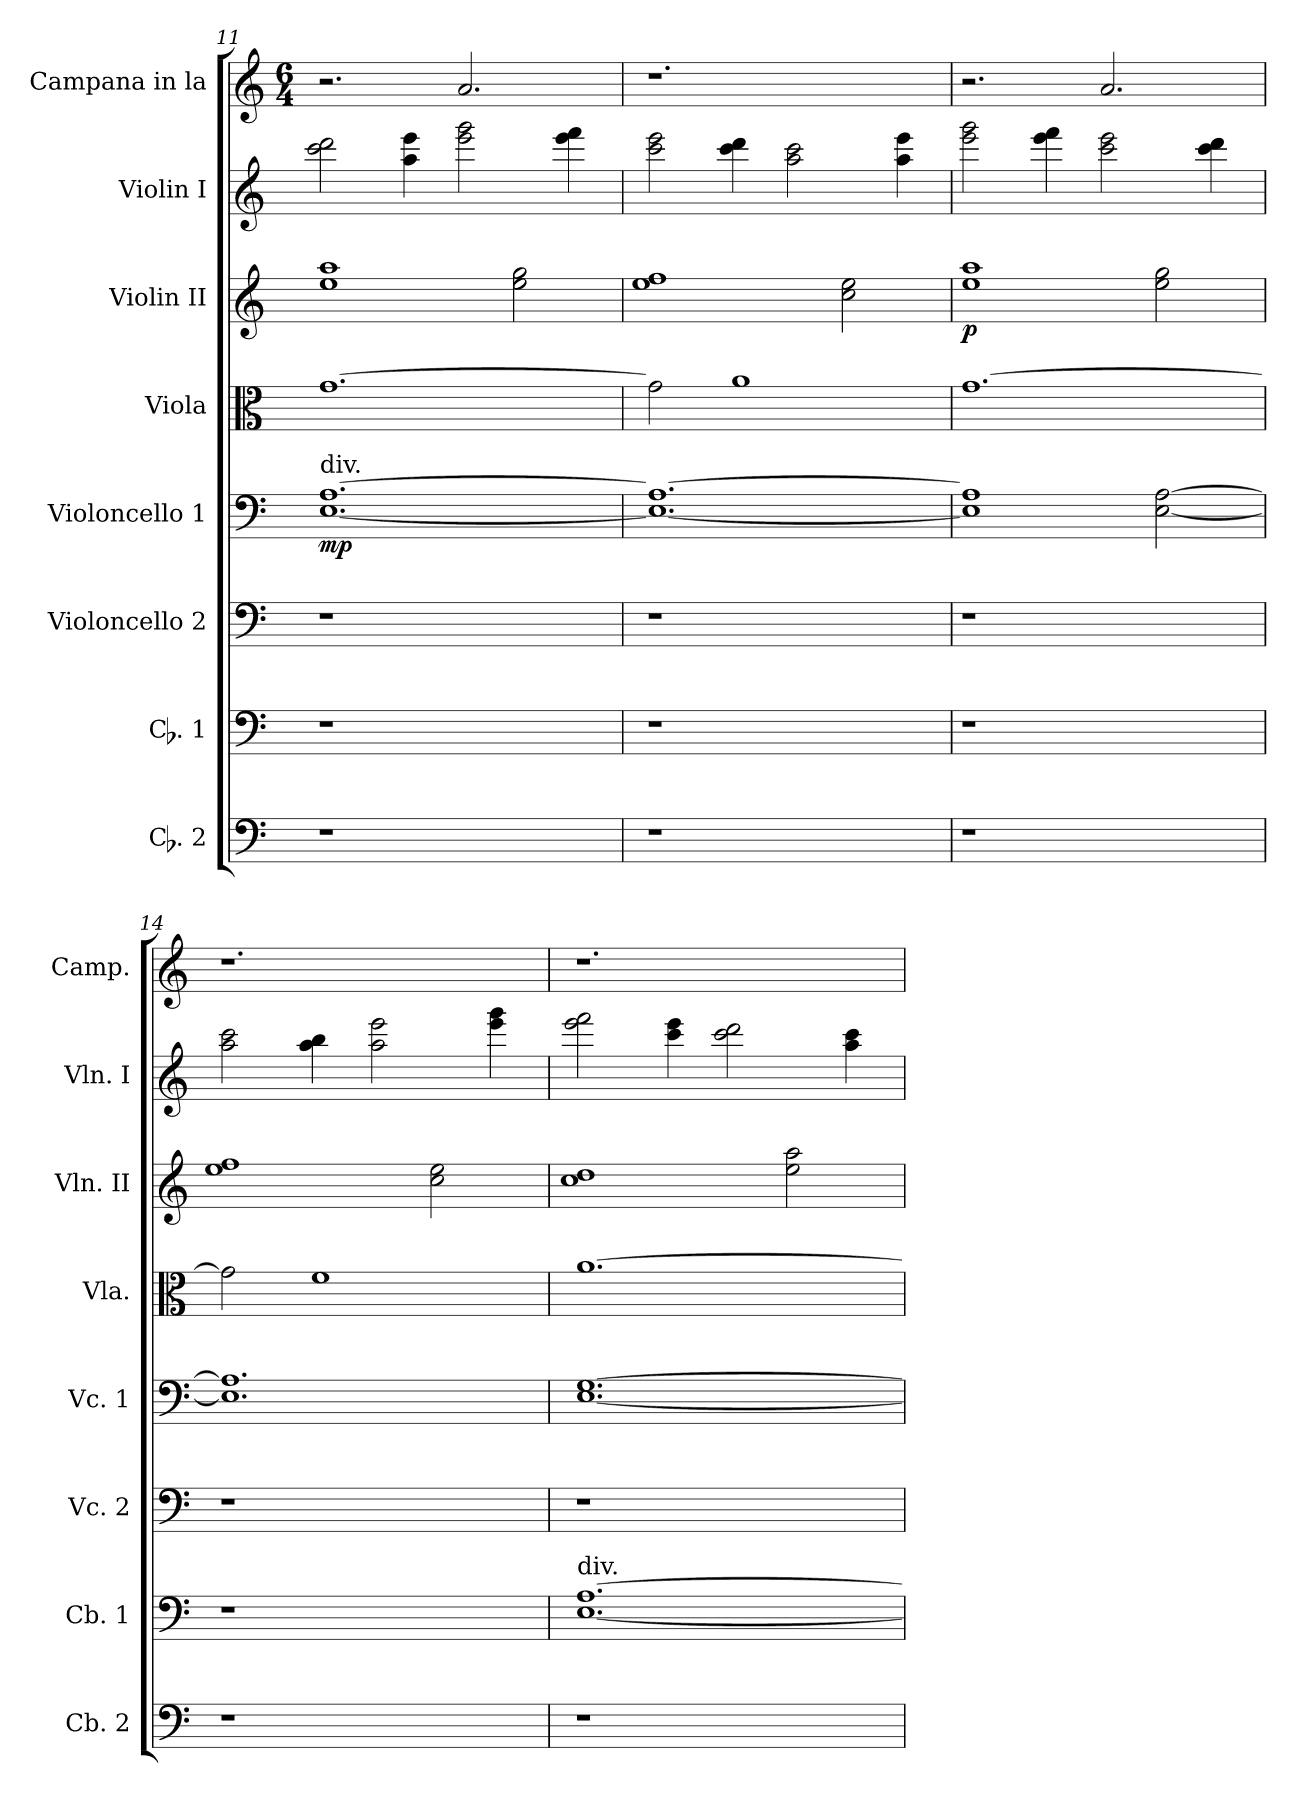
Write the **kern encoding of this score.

**kern	**kern	**kern	**kern	**dynam	**kern	**kern	**dynam	**kern	**kern
*part8	*part7	*part6	*part5	*part5	*part4	*part3	*part3	*part2	*part1
*staff8	*staff7	*staff6	*staff5	*staff5	*staff4	*staff3	*staff3	*staff2	*staff1
*I"Cb. 2	*I"Cb. 1	*I"Violoncello 2	*I"Violoncello 1	*	*I"Viola	*I"Violin II	*	*I"Violin I	*I"Campana in la
*I'Cb. 2	*I'Cb. 1	*I'Vc. 2	*I'Vc. 1	*	*I'Vla.	*I'Vln. II	*	*I'Vln. I	*I'Camp.
*clefF4	*clefF4	*clefF4	*clefF4	*	*clefC3	*clefG2	*	*clefG2	*clefG2
*ITrd7c12	*ITrd7c12	*	*	*	*	*	*	*	*
*k[]	*k[]	*k[]	*k[]	*	*k[]	*k[]	*	*k[]	*k[]
*C:	*C:	*C:	*C:	*	*C:	*C:	*	*C:	*C:
*	*	*	*	*	*	*	*	*	*M6/4
=11	=11	=11	=11	=11	=11	=11	=11	=11	=11
!	!	!	!LO:TX:a:t=div.	!	!	!	!	!	!
!	!	!	!	!LO:DY:b	!	!	!	!	!
1r	1r	1r	[>1.A [<1.E	mp	[>1.g	1aa 1ee	.	2ddd\ 2ccc\	2.r
.	.	.	.	.	.	.	.	4eee\ 4aa\	.
.	.	.	.	.	.	.	.	2ggg\ 2eee\	2.a/
2ryy	2ryy	2ryy	.	.	.	2gg\ 2ee\	.	.	.
.	.	.	.	.	.	.	.	4fff\ 4eee\	.
=12	=12	=12	=12	=12	=12	=12	=12	=12	=12
1r	1r	1r	1.A_> 1.E_<	.	2g\]	1ff 1ee	.	2eee\ 2ccc\	1.r
.	.	.	.	.	1a	.	.	4ddd\ 4ccc\	.
.	.	.	.	.	.	.	.	2ccc\ 2aa\	.
2ryy	2ryy	2ryy	.	.	.	2ee\ 2cc\	.	.	.
.	.	.	.	.	.	.	.	4eee\ 4aa\	.
=13	=13	=13	=13	=13	=13	=13	=13	=13	=13
!	!	!	!	!	!	!	!LO:DY:b	!	!
1r	1r	1r	1A] 1E]	.	[>1.g	1aa 1ee	p	2ggg\ 2eee\	2.r
.	.	.	.	.	.	.	.	4fff\ 4eee\	.
.	.	.	.	.	.	.	.	2eee\ 2ccc\	2.a/
2ryy	2ryy	2ryy	[>2A\ [<2E\	.	.	2gg\ 2ee\	.	.	.
.	.	.	.	.	.	.	.	4ddd\ 4ccc\	.
=14	=14	=14	=14	=14	=14	=14	=14	=14	=14
1r	1r	1r	1.A] 1.E]	.	2g\]	1ff 1ee	.	2ccc\ 2aa\	1.r
.	.	.	.	.	1f	.	.	4bb\ 4aa\	.
.	.	.	.	.	.	.	.	2eee\ 2aa\	.
2ryy	2ryy	2ryy	.	.	.	2ee\ 2cc\	.	.	.
.	.	.	.	.	.	.	.	4ggg\ 4eee\	.
!!LO:PB:g=z
=15	=15	=15	=15	=15	=15	=15	=15	=15	=15
!	!LO:TX:a:t=div.	!	!	!	!	!	!	!	!
1r	[>1.AA [<1.EE	1r	[>1.G [<1.E	.	[>1.a	1dd 1cc	.	2fff\ 2eee\	1.r
.	.	.	.	.	.	.	.	4eee\ 4ccc\	.
.	.	.	.	.	.	.	.	2ddd\ 2ccc\	.
2ryy	.	2ryy	.	.	.	2aa\ 2ee\	.	.	.
.	.	.	.	.	.	.	.	4ccc\ 4aa\	.
=	=	=	=	=	=	=	=	=	=
*-	*-	*-	*-	*-	*-	*-	*-	*-	*-
